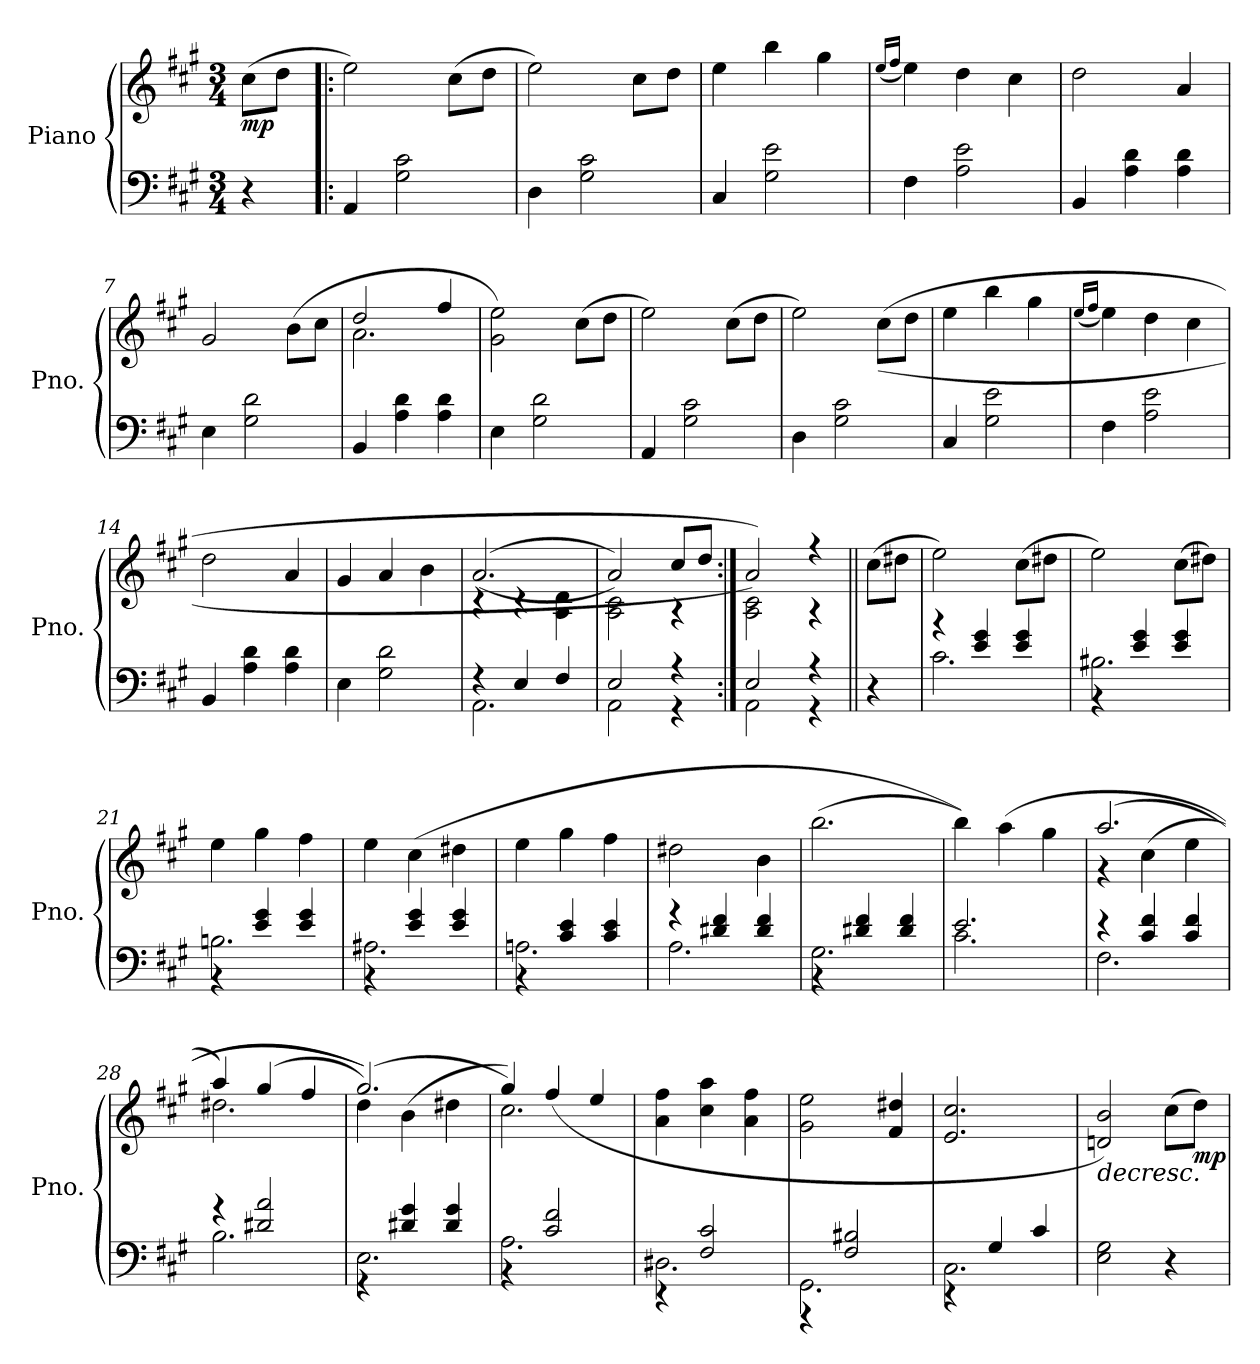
**kern	**kern	**dynam
*part1	*part1	*part1
*staff2	*staff1	*staff1/2
*I"Piano	*	*
*I'Pno.	*	*
*clefF4	*clefG2	*
*k[f#c#g#]	*k[f#c#g#]	*
*M3/4	*M3/4	*
=1	=1	=1
!	!	!LO:DY:b
4r	(8cc#\L	mp
.	8dd\J	.
=2!|:	=2!|:	=2!|:
*	*MM120	*
4AA/	2ee\)	.
2G#\ 2c#\	.	.
.	(8cc#\L	.
.	8dd\J	.
=3	=3	=3
4D\	2ee\)	.
2G#\ 2c#\	.	.
.	8cc#\L	.
.	8dd\J	.
=4	=4	=4
4C#/	4ee\	.
2G#\ 2e\	4bb\	.
.	4gg#\	.
=5	=5	=5
.	(16qee/LL	.
.	16qff#/JJ	.
4F#\	4ee\)	.
2A\ 2e\	4dd\	.
.	4cc#\	.
=6	=6	=6
4BB/	2dd\	.
4A\ 4d\	.	.
4A\ 4d\	4a/	.
=7	=7	=7
4E\	2g#/	.
2G#\ 2d\	.	.
.	(8b\L	.
.	8cc#\J	.
=8	=8	=8
*	*^	*
4BB/	2.a\	2dd/	.
4A\ 4d\	.	.	.
4A\ 4d\	.	4ff#/	.
*	*v	*v	*
=9	=9	=9
4E\	2g#\ 2ee\)	.
2G#\ 2d\	.	.
.	(8cc#\L	.
.	8dd\J	.
!!LO:LB:g=z
=10	=10	=10
4AA/	2ee\)	.
2G#\ 2c#\	.	.
.	(8cc#\L	.
.	8dd\J	.
=11	=11	=11
4D\	2ee\)	.
2G#\ 2c#\	.	.
.	((8cc#\L	.
.	8dd\J	.
=12	=12	=12
4C#/	4ee\	.
2G#\ 2e\	4bb\	.
.	4gg#\	.
=13	=13	=13
.	(16qee/LL	.
.	16qff#/JJ	.
4F#\	4ee\)	.
2A\ 2e\	4dd\	.
.	4cc#\	.
=14	=14	=14
4BB/	2dd\	.
4A\ 4d\	.	.
4A\ 4d\	4a/	.
=15	=15	=15
4E\	4g#/	.
2G#\ 2d\	4a/	.
.	4b\	.
=16	=16	=16
*^	*^	*
4r	2.AA\	((2.a/	4r	.
4E/	.	.	4r	.
4F#/	.	.	4A\ 4d\	.
=17	=17	=17	=17	=17
2AA\	2E/	2a/))	2A\ 2c#\	.
4r	4r	8cc#/L	4r	.
.	.	8dd/J	.	.
=18:|!	=18:|!	=18:|!	=18:|!	=18:|!
2E/	2AA\	2a/))	2A\ 2c#\	.
4r	4r	4r	4r	.
*v	*v	*	*	*
*	*v	*v	*
!!LO:LB:g=z
=18X1||	=18X1||	=18X1||
4r	(8cc#\L	.
.	8dd#X\J	.
=19	=19	=19
*^	*	*
4r	2.c#\	2ee\)	.
4e/ 4g#/	.	.	.
4e/ 4g#/	.	(8cc#\L	.
.	.	8dd#X\J	.
=20	=20	=20	=20
2.B#X\	4r	2ee\)	.
.	4e/ 4g#/	.	.
.	4e/ 4g#/	(8cc#\L	.
.	.	8dd#X\J)	.
=21	=21	=21	=21
2.Bn\	4r	4ee\	.
.	4e/ 4g#/	4gg#\	.
.	4e/ 4g#/	4ff#\	.
=22	=22	=22	=22
2.A#X\	4r	4ee\	.
.	4e/ 4g#/	(4cc#\	.
.	4e/ 4g#/	4dd#X\	.
=23	=23	=23	=23
2.An\	4r	4ee\	.
.	4c#/ 4e/	4gg#\	.
.	4c#/ 4e/	4ff#\	.
=24	=24	=24	=24
4r	2.A\	2dd#X\	.
4d#X/ 4f#/	.	.	.
4d#/ 4f#/	.	4b\	.
!!LO:LB:g=z
=25	=25	=25	=25
2.G#\	4r	(2.bb\	.
.	4d#X/ 4f#/	.	.
.	4d#/ 4f#/	.	.
=26	=26	=26	=26
2.c#\	2.e/	4bb\))	.
.	.	(4aa\	.
.	.	4gg#\	.
=27	=27	=27	=27
*	*	*^	*
4r	2.F#\	(2.aa/	4r	.
4c#/ 4f#/	.	.	(4cc#\	.
4c#/ 4f#/	.	.	4ee\	.
=28	=28	=28	=28	=28
4r	2.B\	(2.dd#X\	4aa/))	.
2d#X/ 2a/	.	.	(4gg#/	.
.	.	.	4ff#/	.
=29	=29	=29	=29	=29
2.E\	4r	(2.gg#/))	4dd\)	.
.	4d#X/ 4g#/	.	(4b\	.
.	4d#/ 4g#/	.	4dd#X\	.
=30	=30	=30	=30	=30
2.A\	4r	2.cc#\)	4gg#/)	.
.	2c#/ 2f#/	.	(4ff#/	.
.	.	.	4ee/	.
*	*	*v	*v	*
=31	=31	=31	=31
2.D#X\	4r	4a\ 4ff#\	.
.	2F#/ 2c#/	4cc#\ 4aa\	.
.	.	4a\ 4ff#\	.
=32	=32	=32	=32
2.GG#\	4r	2g#\ 2ee\	.
.	2F#/ 2B#X/	.	.
.	.	4f#/ 4dd#X/	.
!!LO:LB:g=z
=33	=33	=33	=33
2.C#\	4r	2.e/ 2.cc#/	.
.	4G#/	.	.
.	4c#/	.	.
=34	=34	=34	=34
!	!	!	!LO:HP:b
*v	*v	*	*
2E\ 2G#\	2dn/ 2b/)	>
4r	(8cc#\L	.
!	!	!LO:DY:b
.	8dd\J)	mp
.	.	]
=	=	=
*-	*-	*-
